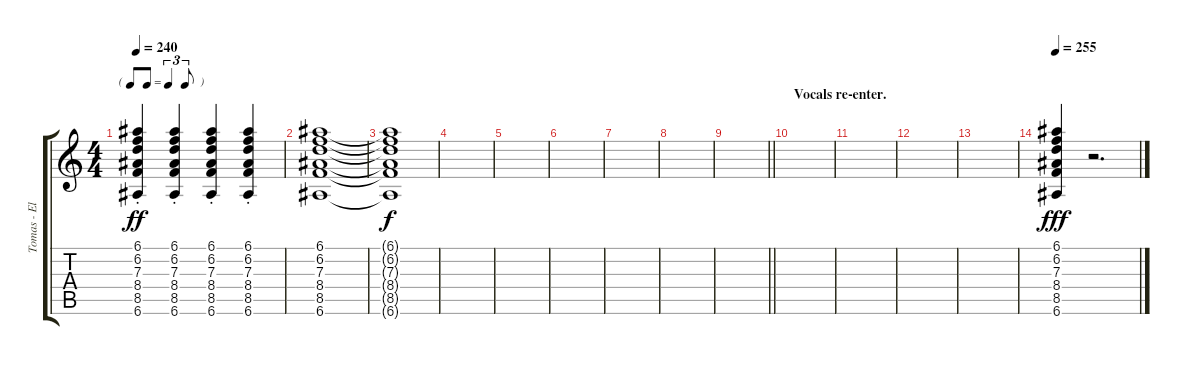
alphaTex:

\track ("Tomas - Elec. Guitar" "Tomas - El") {instrument electricguitarclean}
\staff {score tabs}
\tuning (E4 B3 G3 D3 A2 E2) {hide}
\ts (4 4)
\tf triplet8th
\tempo 240
\clef g2
\ks c
(6.1{st} 6.2{st} 7.3{st} 8.4{st} 8.5{st} 6.6{st}).4{dy ff} (6.1{st} 6.2{st} 7.3{st} 8.4{st} 8.5{st} 6.6{st}).4 (6.1{st} 6.2{st} 7.3{st} 8.4{st} 8.5{st} 6.6{st}).4 (6.1{st} 6.2{st} 7.3{st} 8.4{st} 8.5{st} 6.6{st}).4 |
(6.1 6.2 7.3 8.4 8.5 6.6).1 |
(6.1{t} 6.2{t} 7.3{t} 8.4{t} 8.5{t} 6.6{t}).1{dy f} |
|
|
|
|
|
\barLineRight lightlight
|
\section ("" "Vocals re-enter.")
|
|
|
|
\tempo 255
(6.1 6.2 7.3 8.4 8.5 6.6).4{dy fff} r.2{d}
